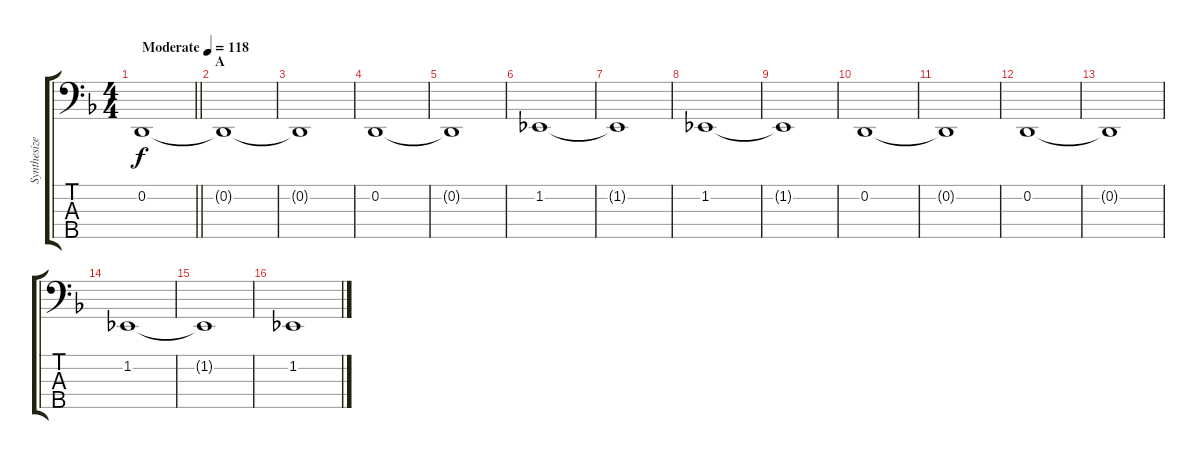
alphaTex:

\track ("Synthesizer II" "Synthesize") {instrument lead2sawtooth}
\staff {score tabs}
\tuning (G2 D2 A1 E1 B0) {hide}
\ts (4 4)
\tempo (118 "Moderate")
\clef f4
\barLineRight lightlight
\ks f
0.2.1{dy f instrument lead2sawtooth} |
\section ("" "A")
0.2{t}.1 |
0.2{t}.1 |
0.2.1 |
0.2{t}.1 |
1.2.1 |
1.2{t}.1 |
1.2.1 |
1.2{t}.1 |
0.2.1 |
0.2{t}.1 |
0.2.1 |
0.2{t}.1 |
1.2.1 |
1.2{t}.1 |
1.2.1
